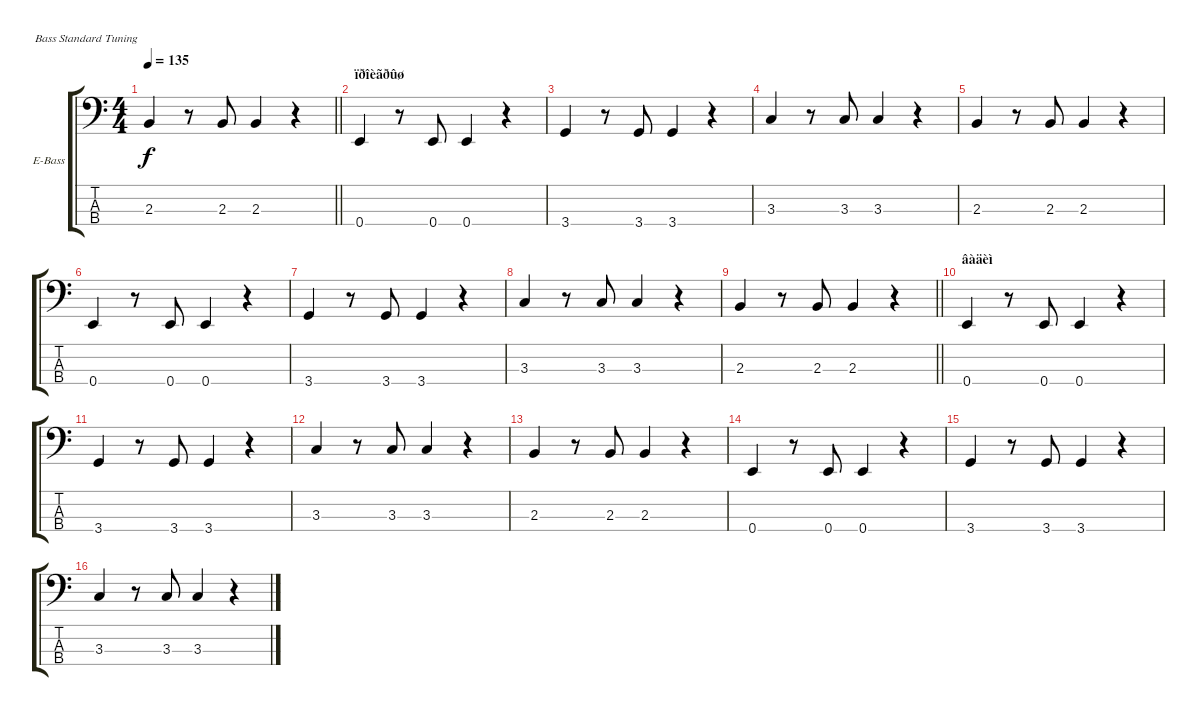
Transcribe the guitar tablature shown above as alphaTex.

\bracketExtendMode groupsimilarinstruments
\firstSystemTrackNameOrientation horizontal
\otherSystemsTrackNameOrientation horizontal
\track ("áàñ" "E-Bass") {instrument electricbasspick}
\staff {score tabs}
\tuning (G2 D2 A1 E1)
\ts (4 4)
\tempo 135
\clef f4
\barLineRight lightlight
\ks c
2.3.4{dy f} r.8 2.3.8 2.3.4 r.4 |
\section ("" "ïðîèãðûø")
0.4.4 r.8 0.4.8 0.4.4 r.4 |
3.4.4 r.8 3.4.8 3.4.4 r.4 |
3.3.4 r.8 3.3.8 3.3.4 r.4 |
2.3.4 r.8 2.3.8 2.3.4 r.4 |
0.4.4 r.8 0.4.8 0.4.4 r.4 |
3.4.4 r.8 3.4.8 3.4.4 r.4 |
3.3.4 r.8 3.3.8 3.3.4 r.4 |
\barLineRight lightlight
2.3.4 r.8 2.3.8 2.3.4 r.4 |
\section ("" "âàäèì")
0.4.4 r.8 0.4.8 0.4.4 r.4 |
3.4.4 r.8 3.4.8 3.4.4 r.4 |
3.3.4 r.8 3.3.8 3.3.4 r.4 |
2.3.4 r.8 2.3.8 2.3.4 r.4 |
0.4.4 r.8 0.4.8 0.4.4 r.4 |
3.4.4 r.8 3.4.8 3.4.4 r.4 |
3.3.4 r.8 3.3.8 3.3.4 r.4
